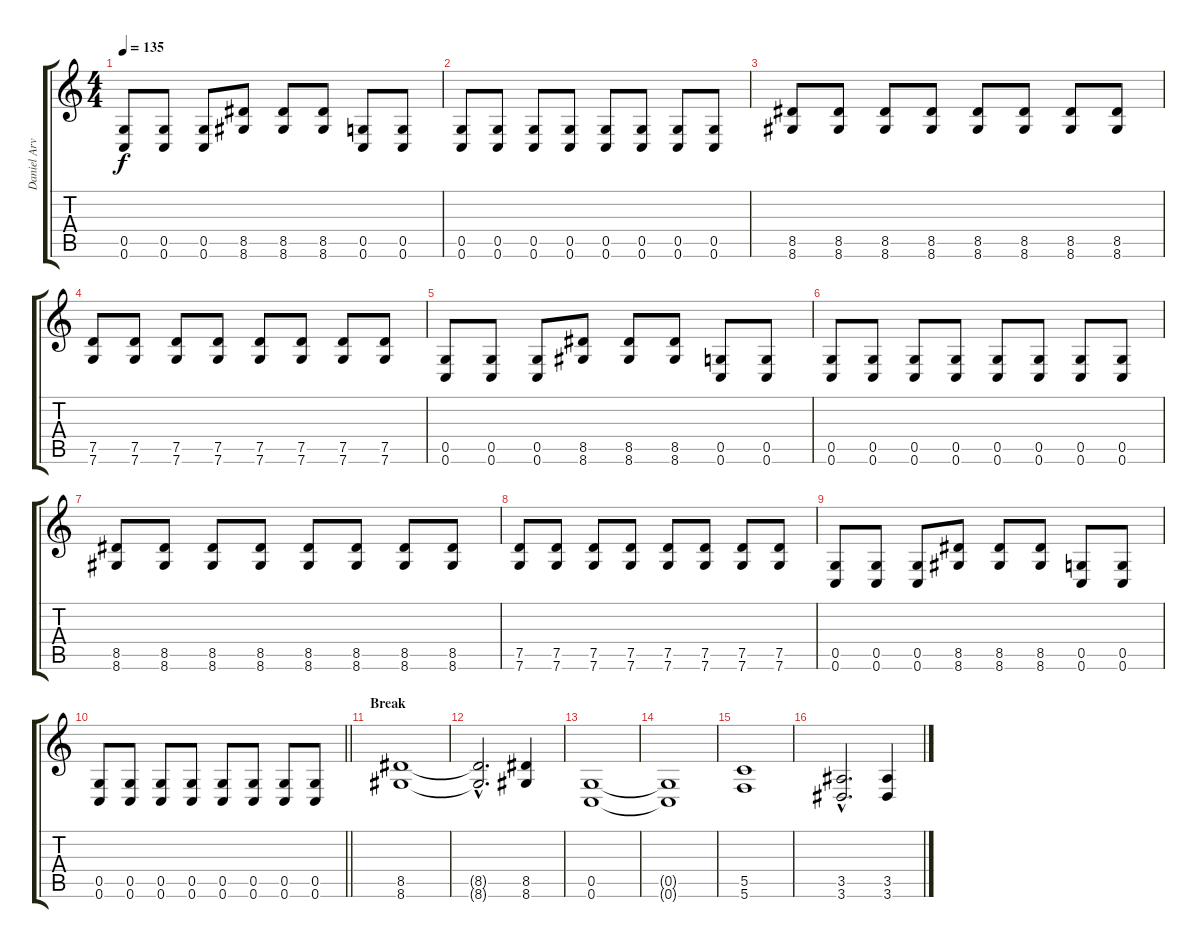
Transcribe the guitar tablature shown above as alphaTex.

\track ("Daniel Arvidsson " "Daniel Arv") {instrument distortionguitar}
\staff {score tabs}
\tuning (D4 A3 F3 C3 G2 C2) {hide}
\ts (4 4)
\tempo 135
\clef g2
\ks c
(0.5 0.6).8{dy f} (0.5 0.6).8 (0.5 0.6).8 (8.5 8.6).8 (8.5 8.6).8 (8.5 8.6).8 (0.5 0.6).8 (0.5 0.6).8 |
(0.5 0.6).8 (0.5 0.6).8 (0.5 0.6).8 (0.5 0.6).8 (0.5 0.6).8 (0.5 0.6).8 (0.5 0.6).8 (0.5 0.6).8 |
(8.5 8.6).8 (8.5 8.6).8 (8.5 8.6).8 (8.5 8.6).8 (8.5 8.6).8 (8.5 8.6).8 (8.5 8.6).8 (8.5 8.6).8 |
(7.5 7.6).8 (7.5 7.6).8 (7.5 7.6).8 (7.5 7.6).8 (7.5 7.6).8 (7.5 7.6).8 (7.5 7.6).8 (7.5 7.6).8 |
(0.5 0.6).8 (0.5 0.6).8 (0.5 0.6).8 (8.5 8.6).8 (8.5 8.6).8 (8.5 8.6).8 (0.5 0.6).8 (0.5 0.6).8 |
(0.5 0.6).8 (0.5 0.6).8 (0.5 0.6).8 (0.5 0.6).8 (0.5 0.6).8 (0.5 0.6).8 (0.5 0.6).8 (0.5 0.6).8 |
(8.5 8.6).8 (8.5 8.6).8 (8.5 8.6).8 (8.5 8.6).8 (8.5 8.6).8 (8.5 8.6).8 (8.5 8.6).8 (8.5 8.6).8 |
(7.5 7.6).8 (7.5 7.6).8 (7.5 7.6).8 (7.5 7.6).8 (7.5 7.6).8 (7.5 7.6).8 (7.5 7.6).8 (7.5 7.6).8 |
(0.5 0.6).8 (0.5 0.6).8 (0.5 0.6).8 (8.5 8.6).8 (8.5 8.6).8 (8.5 8.6).8 (0.5 0.6).8 (0.5 0.6).8 |
\barLineRight lightlight
(0.5 0.6).8 (0.5 0.6).8 (0.5 0.6).8 (0.5 0.6).8 (0.5 0.6).8 (0.5 0.6).8 (0.5 0.6).8 (0.5 0.6).8 |
\section ("" "Break")
(8.5 8.6).1 |
(8.5{hac t} 8.6{hac t}).2{d} (8.5 8.6).4 |
(0.5 0.6).1 |
(0.5{t} 0.6{t}).1 |
(5.5 5.6).1 |
(3.5{hac} 3.6{hac}).2{d} (3.5 3.6).4
